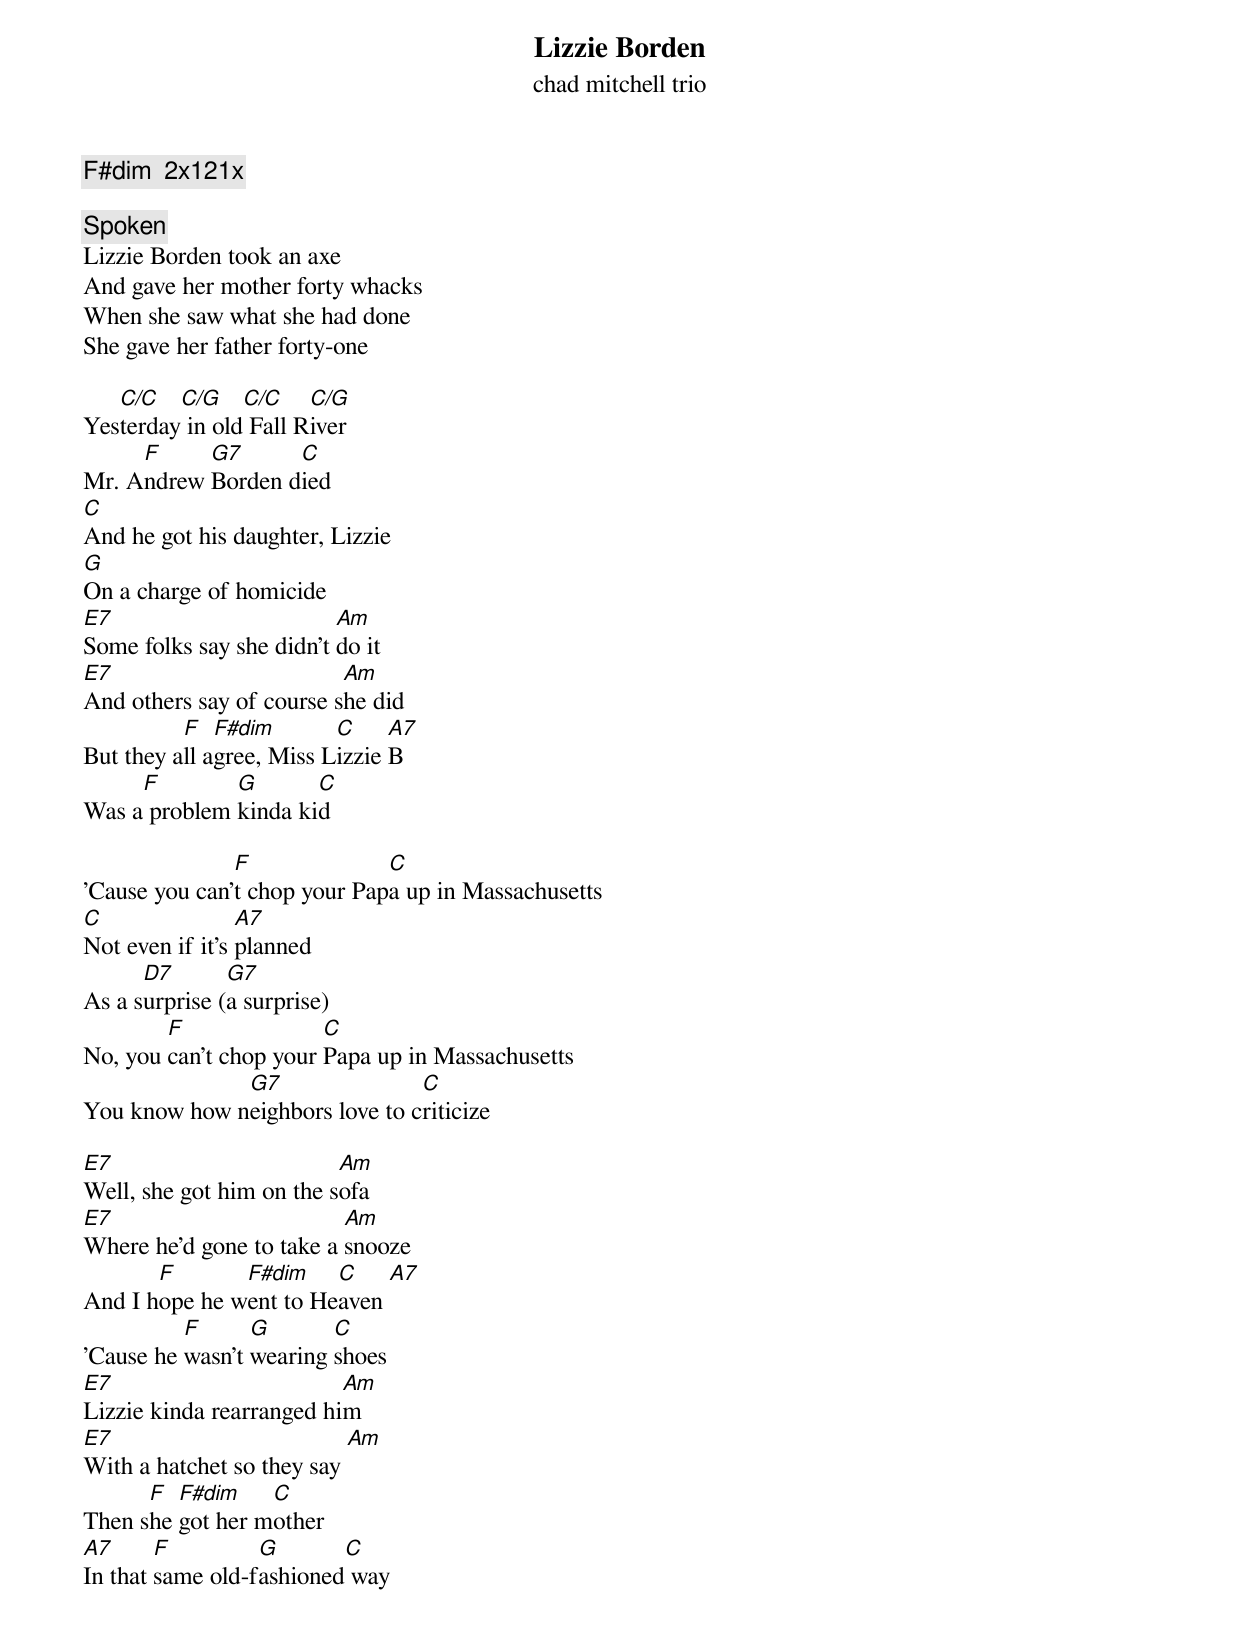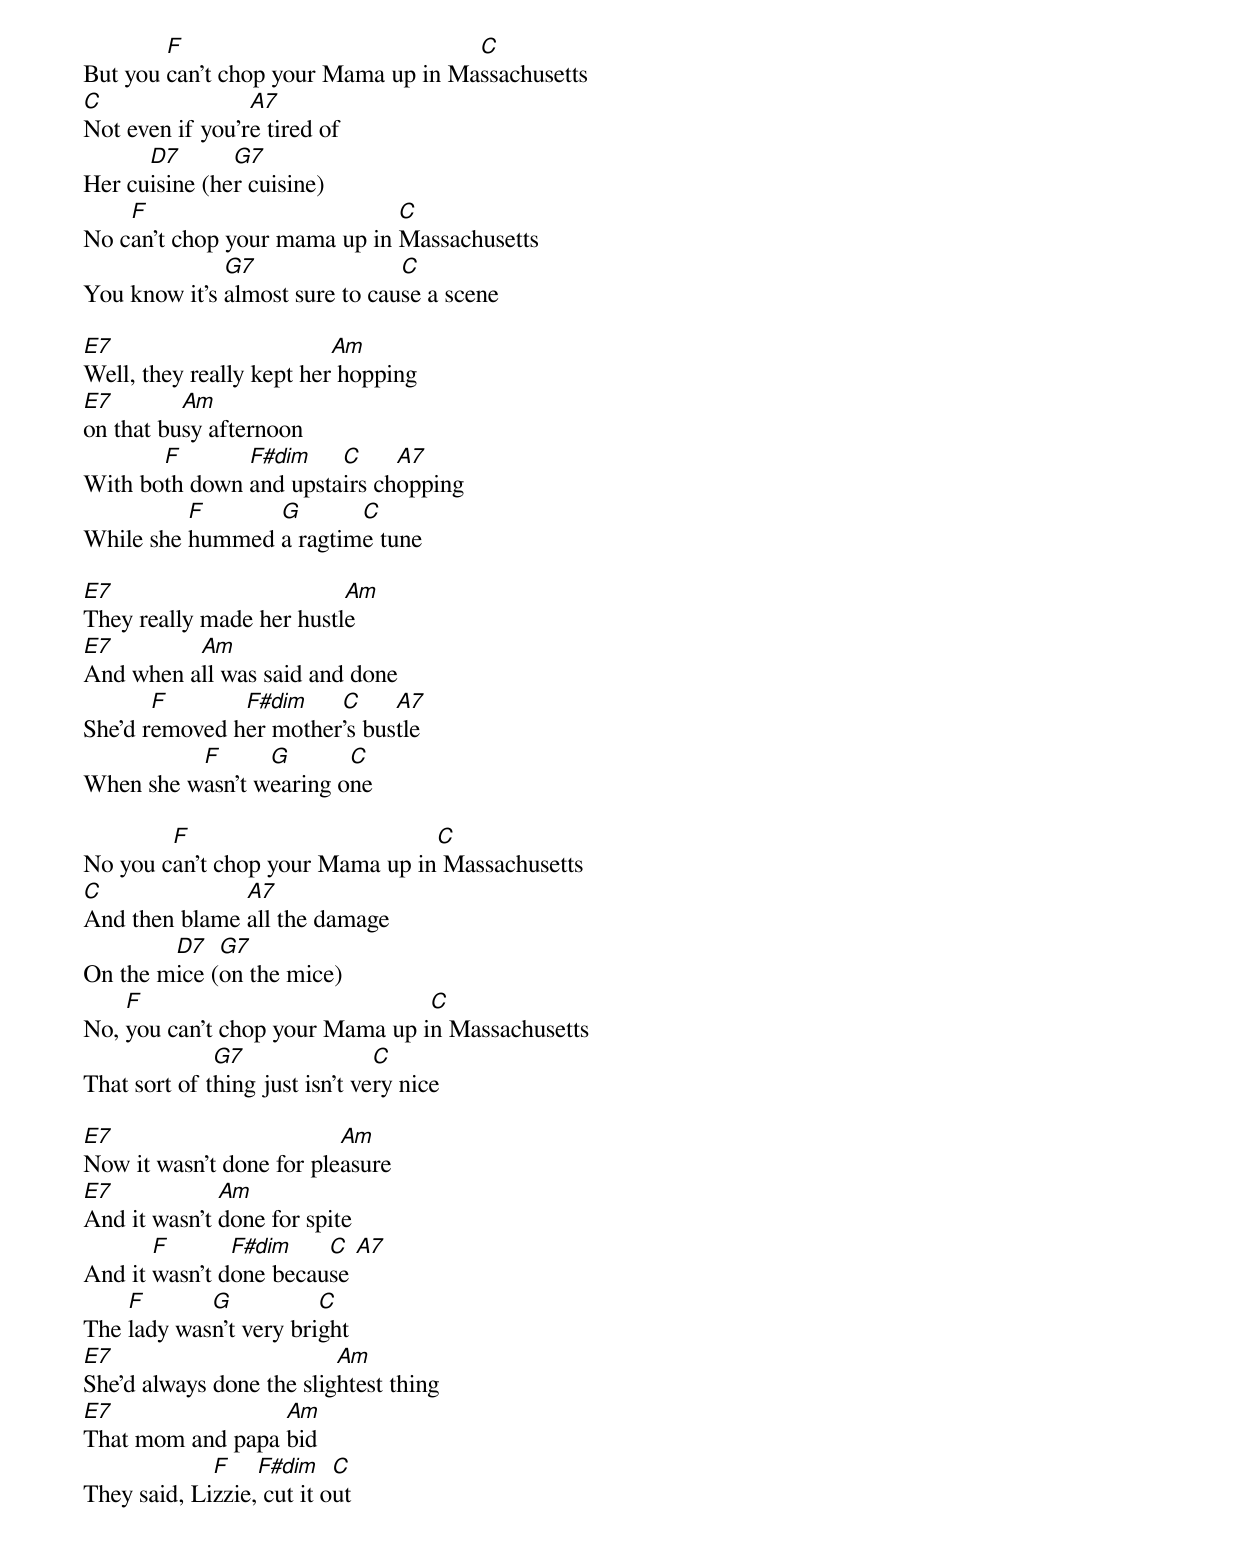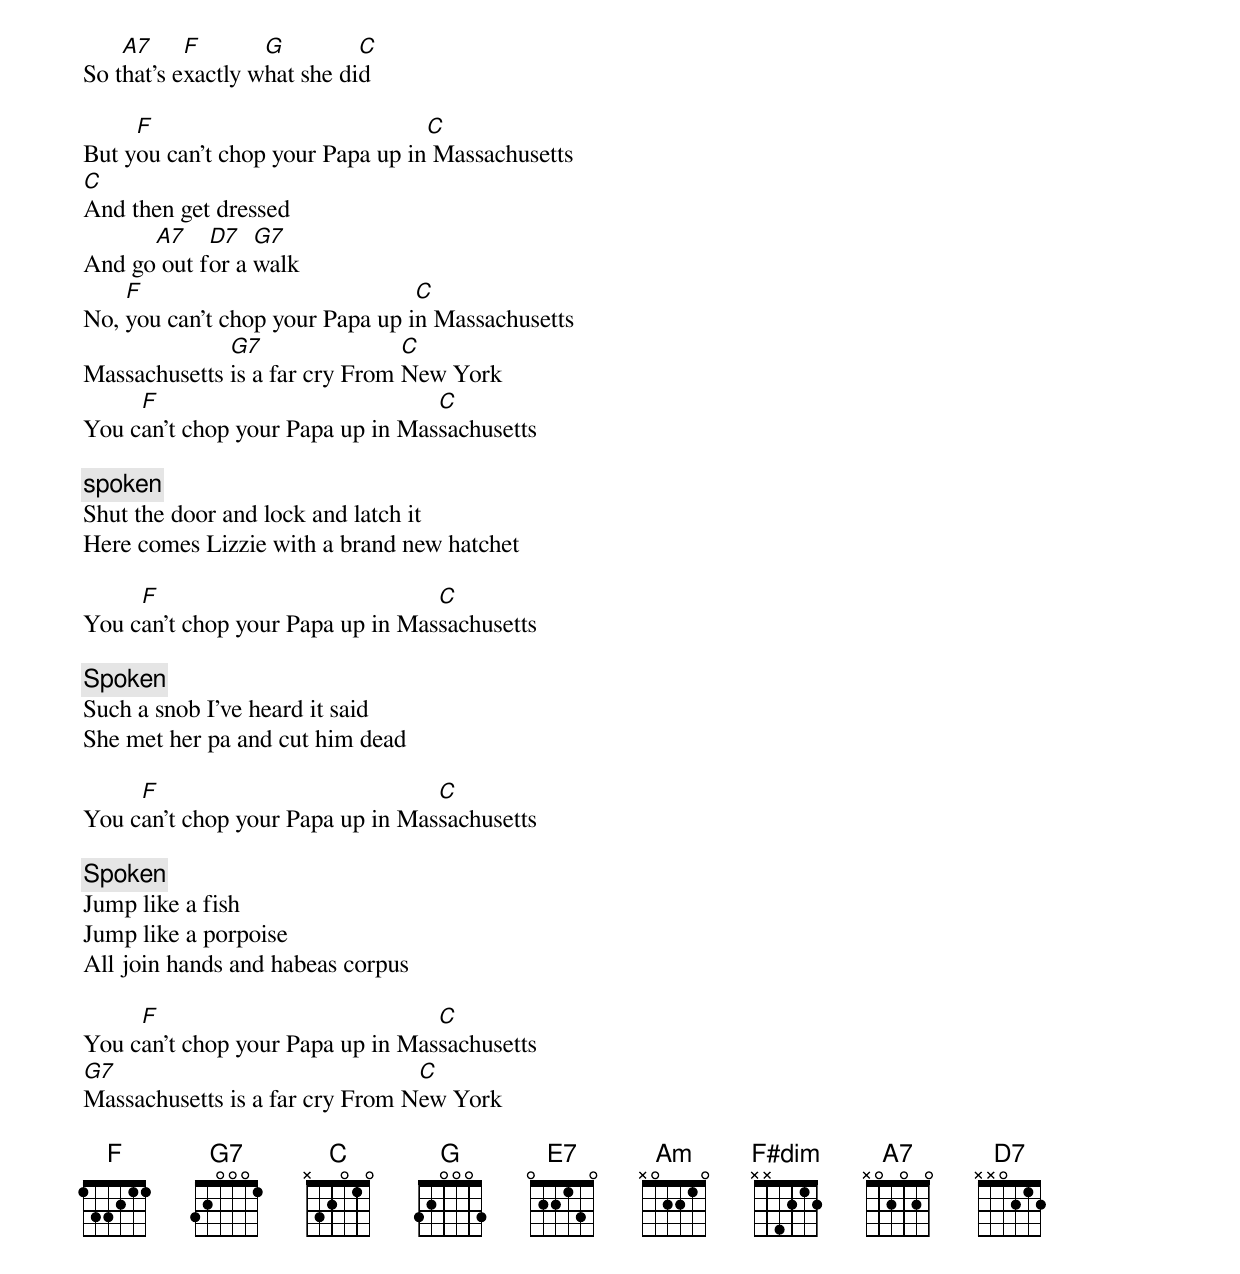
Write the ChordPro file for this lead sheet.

{title: Lizzie Borden}
{subtitle: chad mitchell trio}
{c:F#dim  2x121x}

{c:Spoken}
Lizzie Borden took an axe
And gave her mother forty whacks
When she saw what she had done
She gave her father forty-one

Yes[C/C]terday[C/G] in old[C/C] Fall R[C/G]iver
Mr. A[F]ndrew [G7]Borden d[C]ied
[C]And he got his daughter, Lizzie
[G]On a charge of homicide
[E7]Some folks say she didn't [Am]do it
[E7]And others say of course s[Am]he did
But they a[F]ll a[F#dim]gree, Miss L[C]izzie [A7]B
Was a[F] problem [G]kinda ki[C]d

'Cause you can'[F]t chop your Pap[C]a up in Massachusetts
[C]Not even if it's [A7]planned
As a s[D7]urprise ([G7]a surprise)
No, you [F]can't chop your [C]Papa up in Massachusetts
You know how n[G7]eighbors love to c[C]riticize

[E7]Well, she got him on the s[Am]ofa
[E7]Where he'd gone to take a [Am]snooze
And I h[F]ope he w[F#dim]ent to He[C]aven [A7]
'Cause he [F]wasn't [G]wearing [C]shoes
[E7]Lizzie kinda rearranged hi[Am]m
[E7]With a hatchet so they say [Am]
Then s[F]he [F#dim]got her m[C]other
[A7]In that [F]same old-f[G]ashioned[C] way

But you [F]can't chop your Mama up in Ma[C]ssachusetts
[C]Not even if you'r[A7]e tired of
Her cu[D7]isine (he[G7]r cuisine)
No c[F]an't chop your mama up in [C]Massachusetts
You know it's [G7]almost sure to cau[C]se a scene

[E7]Well, they really kept her[Am] hopping
[E7]on that bu[Am]sy afternoon
With bo[F]th down [F#dim]and upsta[C]irs ch[A7]opping
While she [F]hummed [G]a ragtim[C]e tune

[E7]They really made her hustl[Am]e
[E7]And when a[Am]ll was said and done
She'd r[F]emoved h[F#dim]er mother[C]'s bus[A7]tle
When she w[F]asn't w[G]earing o[C]ne

No you c[F]an't chop your Mama up in[C] Massachusetts
[C]And then blame [A7]all the damage
On the m[D7]ice ([G7]on the mice)
No, [F]you can't chop your Mama up i[C]n Massachusetts
That sort of t[G7]hing just isn't ve[C]ry nice

[E7]Now it wasn't done for ple[Am]asure
[E7]And it wasn't [Am]done for spite
And it [F]wasn't d[F#dim]one becau[C]se [A7]
The [F]lady was[G]n't very bri[C]ght
[E7]She'd always done the slig[Am]htest thing
[E7]That mom and papa [Am]bid
They said, Li[F]zzie,[F#dim] cut it o[C]ut
So t[A7]hat's e[F]xactly w[G]hat she di[C]d

But y[F]ou can't chop your Papa up in[C] Massachusetts
[C]And then get dressed
And go[A7] out f[D7]or a [G7]walk
No, [F]you can't chop your Papa up i[C]n Massachusetts
Massachusetts [G7]is a far cry From [C]New York
You c[F]an't chop your Papa up in Mas[C]sachusetts

{c:spoken}
Shut the door and lock and latch it
Here comes Lizzie with a brand new hatchet

You c[F]an't chop your Papa up in Mas[C]sachusetts

{c:Spoken}
Such a snob I've heard it said
She met her pa and cut him dead

You c[F]an't chop your Papa up in Mas[C]sachusetts

{c:Spoken}
Jump like a fish
Jump like a porpoise
All join hands and habeas corpus

You c[F]an't chop your Papa up in Mas[C]sachusetts
[G7]Massachusetts is a far cry From N[C]ew York

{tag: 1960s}
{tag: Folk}
